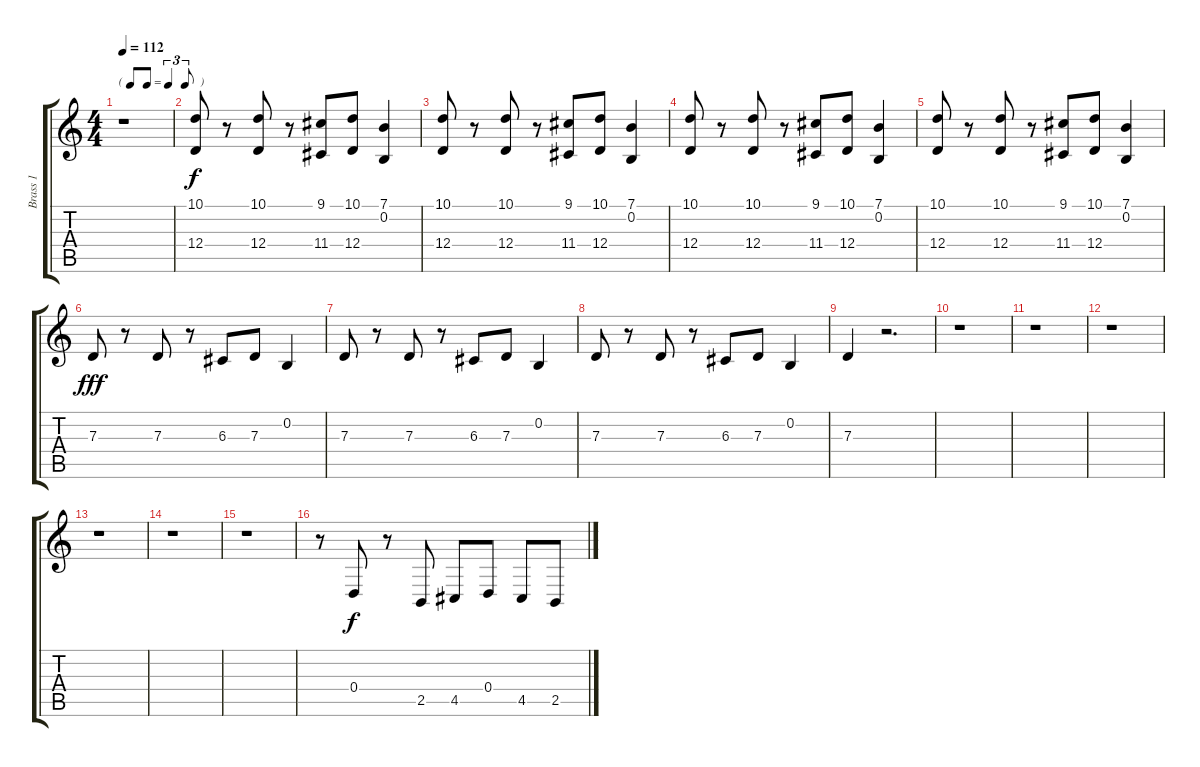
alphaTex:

\track ("Brass 1" "Brass 1") {instrument brasssection}
\staff {score tabs}
\tuning (E4 B3 G3 D3 A2 D2) {hide}
\ts (4 4)
\tf triplet8th
\tempo 112
\clef g2
\ks c
r.1{dy f instrument brasssection} |
(10.1 12.4).8 r.8 (10.1 12.4).8 r.8 (9.1 11.4).8 (10.1 12.4).8 (7.1 0.2).4 |
(10.1 12.4).8 r.8 (10.1 12.4).8 r.8 (9.1 11.4).8 (10.1 12.4).8 (7.1 0.2).4 |
(10.1 12.4).8 r.8 (10.1 12.4).8 r.8 (9.1 11.4).8 (10.1 12.4).8 (7.1 0.2).4 |
(10.1 12.4).8 r.8 (10.1 12.4).8 r.8 (9.1 11.4).8 (10.1 12.4).8 (7.1 0.2).4 |
7.3.8{dy fff} r.8 7.3.8 r.8 6.3.8 7.3.8 0.2.4 |
7.3.8 r.8 7.3.8 r.8 6.3.8 7.3.8 0.2.4 |
7.3.8 r.8 7.3.8 r.8 6.3.8 7.3.8 0.2.4 |
7.3.4 r.2{d} |
r.1 |
r.1 |
r.1 |
r.1 |
r.1 |
r.1 |
r.8 0.4.8{dy f} r.8 2.5.8 4.5.8 0.4.8 4.5.8 2.5.8
